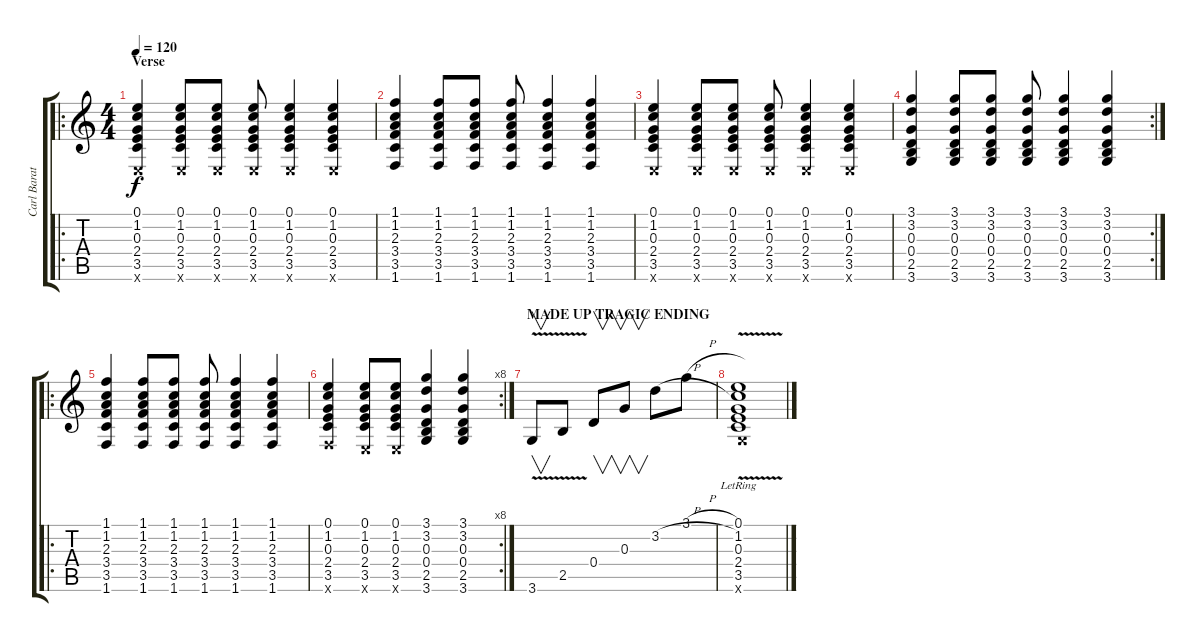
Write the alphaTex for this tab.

\track ("Carl Barat" "Carl Barat") {instrument overdrivenguitar}
\staff {score tabs}
\tuning (E4 B3 G3 D3 A2 E2) {hide}
\ro
\ts (4 4)
\section ("" "Verse")
\tempo 120
\clef g2
\ks c
(0.1 1.2 0.3 2.4 3.5 0.6{x}).4{dy f} (0.1 1.2 0.3 2.4 3.5 0.6{x}).8 (0.1 1.2 0.3 2.4 3.5 0.6{x}).8 (0.1 1.2 0.3 2.4 3.5 0.6{x}).8 (0.1 1.2 0.3 2.4 3.5 0.6{x}).4 (0.1 1.2 0.3 2.4 3.5 0.6{x}).4 |
(1.1 1.2 2.3 3.4 3.5 1.6).4 (1.1 1.2 2.3 3.4 3.5 1.6).8 (1.1 1.2 2.3 3.4 3.5 1.6).8 (1.1 1.2 2.3 3.4 3.5 1.6).8 (1.1 1.2 2.3 3.4 3.5 1.6).4 (1.1 1.2 2.3 3.4 3.5 1.6).4 |
(0.1 1.2 0.3 2.4 3.5 0.6{x}).4 (0.1 1.2 0.3 2.4 3.5 0.6{x}).8 (0.1 1.2 0.3 2.4 3.5 0.6{x}).8 (0.1 1.2 0.3 2.4 3.5 0.6{x}).8 (0.1 1.2 0.3 2.4 3.5 0.6{x}).4 (0.1 1.2 0.3 2.4 3.5 0.6{x}).4 |
\rc 2
(3.1 3.2 0.3 0.4 2.5 3.6).4 (3.1 3.2 0.3 0.4 2.5 3.6).8 (3.1 3.2 0.3 0.4 2.5 3.6).8 (3.1 3.2 0.3 0.4 2.5 3.6).8 (3.1 3.2 0.3 0.4 2.5 3.6).4 (3.1 3.2 0.3 0.4 2.5 3.6).4 |
\ro
(1.1 1.2 2.3 3.4 3.5 1.6).4 (1.1 1.2 2.3 3.4 3.5 1.6).8 (1.1 1.2 2.3 3.4 3.5 1.6).8 (1.1 1.2 2.3 3.4 3.5 1.6).8 (1.1 1.2 2.3 3.4 3.5 1.6).4 (1.1 1.2 2.3 3.4 3.5 1.6).4 |
\rc 8
(0.1 1.2 0.3 2.4 3.5 1.6{x}).4 (0.1 1.2 0.3 2.4 3.5 0.6{x}).8 (0.1 1.2 0.3 2.4 3.5 0.6{x}).8 (3.1 3.2 0.3 0.4 2.5 3.6).4 (3.1 3.2 0.3 0.4 2.5 3.6).4 |
\section ("" "MADE UP TRAGIC ENDING")
3.6{v}.8{v} 2.5{v}.8 0.4.8{v} 0.3.8{v} 3.2{h}.8 3.1{h}.8 |
(0.1{v lr} 1.2 0.3 2.4 3.5 3.6{x}).1
